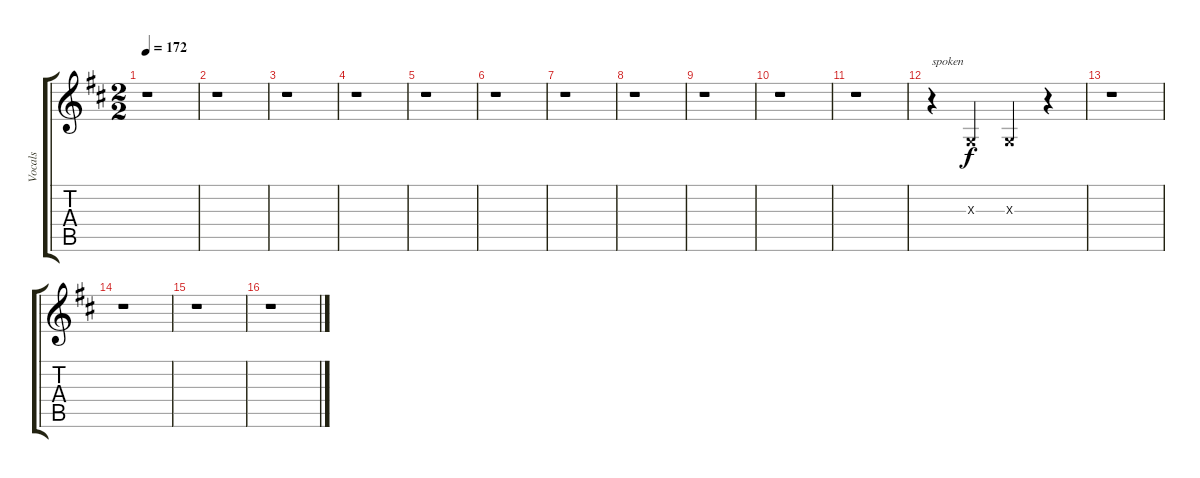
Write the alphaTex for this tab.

\track ("Vocals" "Vocals") {instrument lead6voice}
\staff {score tabs}
\tuning (E4 B3 G3 D3 A2 E2) {hide}
\ts (2 2)
\tempo 172
\clef g2
\ks d
r.1{dy f instrument lead6voice} |
r.1 |
r.1 |
r.1 |
r.1 |
r.1 |
r.1 |
r.1 |
r.1 |
r.1 |
r.1 |
r.4{txt "spoken"} 0.3{x}.4 0.3{x}.4 r.4 |
r.1 |
r.1 |
r.1 |
r.1
